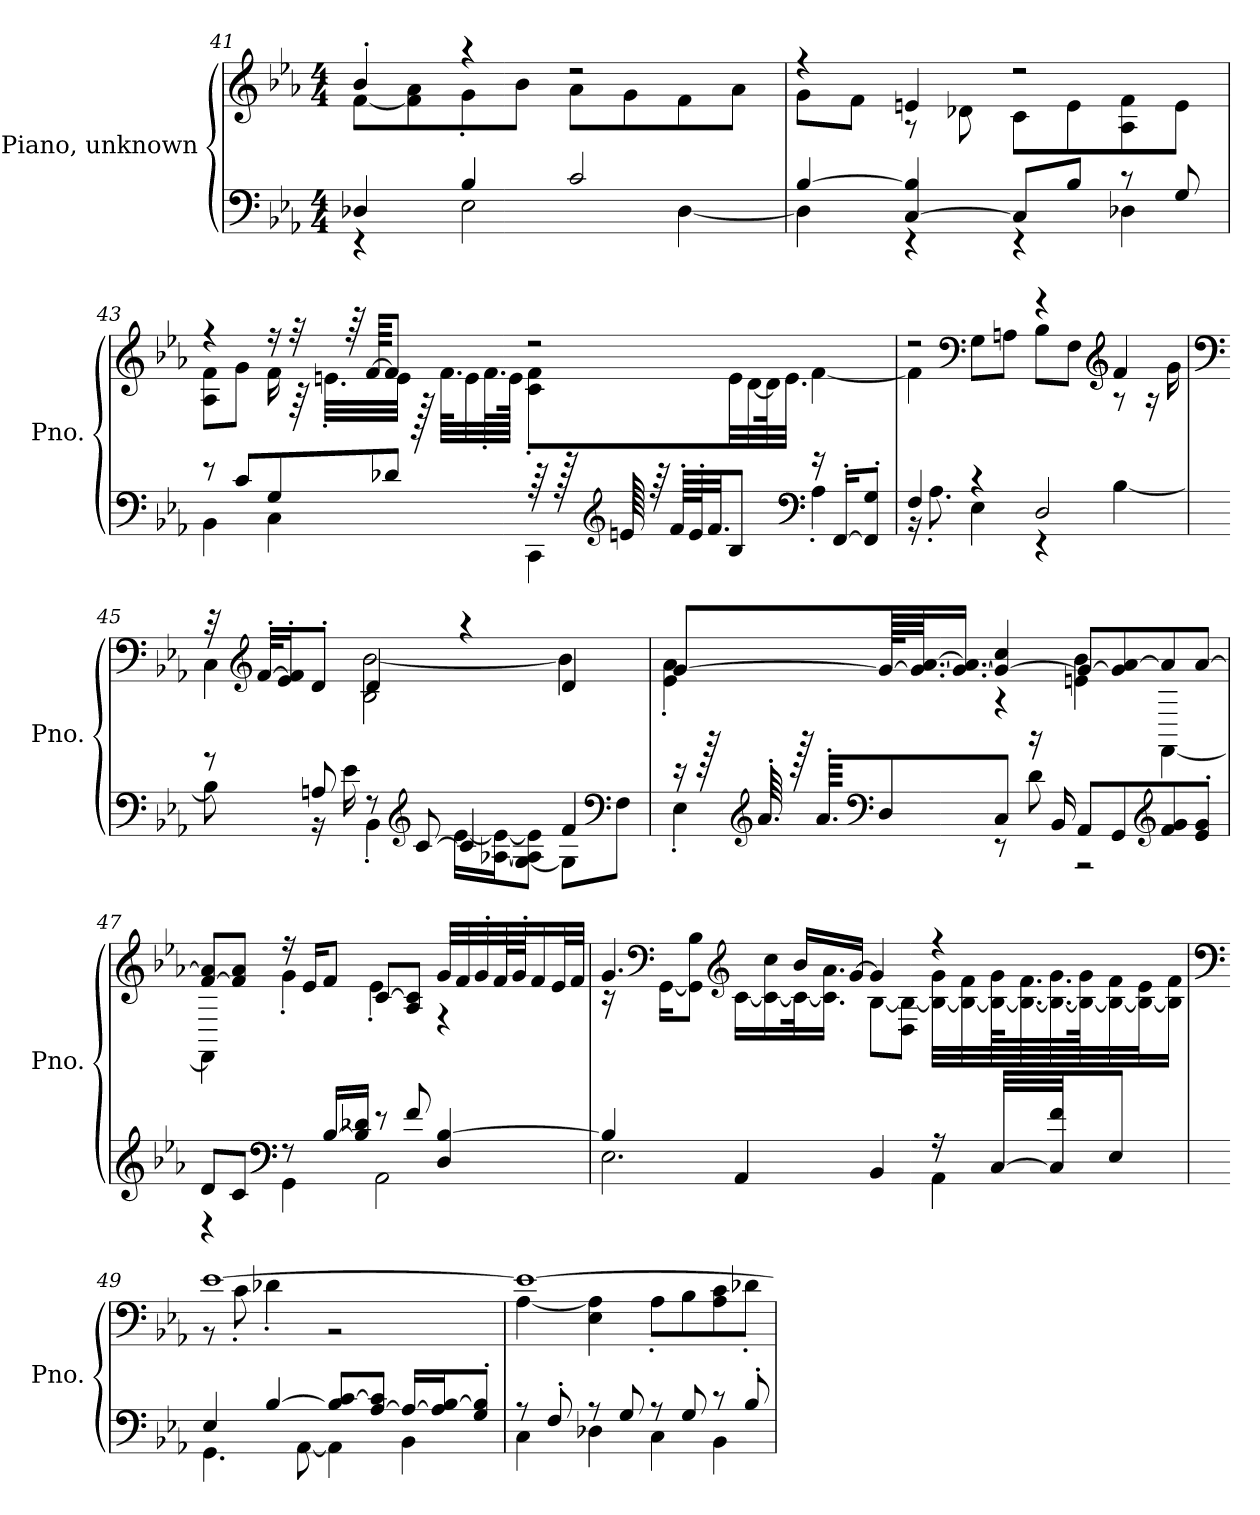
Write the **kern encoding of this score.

**kern	**kern
*part1	*part1
*staff2	*staff1
*I"Piano, unknown	*
*I'Pno.	*
*clefF4	*clefG2
*k[b-e-a-]	*k[b-e-a-]
*M4/4	*M4/4
=41	=41
*^	*^
4D-X/	4r	4b-'/	[8f\L
.	.	.	8f\] 8a-\
4B-/	2E-\	4r	8g'\
.	.	.	8b-\J
2c/	.	2r	8a-\L
.	.	.	8g\
.	[4D-\	.	8f\
.	.	.	8a-\J
!!LO:LB:g=z	!!
=42	=42	=42	=42
[4B-/	4D-\]	4r	8g\L
.	.	.	8f\J
[4C/ 4B-/]	4r	4en/	8r
.	.	.	8d-X\
8C/L]	4r	2r	8c\L
8B-/J	.	.	8e\
8r	4D-X\	.	8A-\ 8f\
8G/	.	.	8e\J
!!LO:PB:g=z	!!
=43	=43	=43	=43
8r	4BB-\	4r	8A-\ 8f\L
8c/L	.	.	8g\J
8G/	4C\	16r	16f\
.	.	32r	64r
.	.	.	32.en'\LLL
.	.	64r	.
.	.	[64f/KKKL	.
8d-X/J	.	8f/J]	32e\JJJ
.	.	.	128r
.	.	.	64.f\KLLL
.	.	.	32e\
.	.	.	64.f'\L
.	.	.	128e\JJJJk
64r	4CC\	2r	8c\' 8f\'L
128r	.	.	.
*clefG2	*	*	*
128en/	.	.	.
64r	.	.	.
64f'/LLLL	.	.	.
64e'/J	.	.	.
32.f/JJ	.	.	.
8B-/J	.	.	32e\LL
.	.	.	[32d\
.	.	.	64d\K]
.	.	.	32.e\JJJ
*clefF4	*	*	*
16r	4A-'\	.	[4f\
[16FF'/KL	.	.	.
8FF/]' 8G/'J	.	.	.
!!LO:LB:g=z	!!
=44	=44	=44	=44
4F/	16r	2r	4f\]
.	8.A-'\	.	.
*	*	*clefF4	*
4r	4E-\	.	8G\L
.	.	.	8An\J
2D/	4r	4r	8B-\L
.	.	.	8F\J
*	*	*clefG2	*
.	[4B-\	4f/	8r
.	.	.	16r
.	.	.	16g\
=45	=45	=45	=45
*	*	*clefF4	*
8r	8B-\]	32r	4C\
*	*	*clefG2	*
.	.	[32f'/KLL	.
.	.	16e-/' 16f/]'J	.
8An/	16r	8d'/J	.
.	16e-\	.	.
8r	4BB-'\	4d/	2B-\ [2b-\
*clefG2	*	*	*
[8c/	.	.	.
4c/]	[16e-\LL	4r	.
.	[16A-X\ 16e-\_J	.	.
.	[8G\ 8A-\] 8e-\]J	.	.
4f/	8G\L]	4d/	4b-\]
*clefF4	*	*	*
.	8F\J	.	.
!!LO:LB:g=z	!!
=46	=46	=46	=46
16r	4E-'\	[8g/L	4e-\' 4a-\'
128r	.	.	.
*clefG2	*	*	*
64.a-'/	.	.	.
128r	.	.	.
64.a-'/KKKL	.	.	.
*clefF4	*	*	*
8D/	.	128g/KLLL_	.
.	.	64.g/_ [64.a-/JJ	.
.	.	16.g/_ 16.a-/]JJ	.
8C/J	8r	4g/_ 4cc/	4r
16r	8d\	.	.
16BB-/	.	.	.
8AA-/L	2r	8g/L_	4en\ 4b-\
8GG/	.	8g/] [8a-/	.
*clefG2	*	*	*
8f/ 8g/	.	8a-/]	[4FF\
8e-/' 8g/'J	.	[8a-/J	.
!!LO:LB:g=z	!!
=47	=47	=47	=47
8d/L	4r	[8f/ 8a-/]L	4FF\]
8c/J	.	8f/] 8a-/J	.
*clefF4	*	*	*
8r	4GG\	16r	4g'\
.	.	16e-/KL	.
[16B-/LL	.	8f/J	.
16B-/] 16d-X/JJ	.	.	.
8r	2AA-\	[8c/L	4e-'\
8f/	.	8A-/ 8c/]J	.
4D/ [4B-/	.	32g/LLL	4r
.	.	32f/	.
.	.	32g'/	.
.	.	64f/L	.
.	.	64g'/JJ	.
.	.	16f/	.
.	.	32e-/L	.
.	.	32f/JJJ	.
!!LO:LB:g=z	!!
=48	=48	=48	=48
4B-/]	2.E-\	4.g/	16r
*	*	*clefF4	*
.	.	.	[16GG\KL
.	.	.	8GG\] 8B-\J
*	*	*clefG2	*
4AA-/	.	.	[16c\LL
.	.	.	16c\_ 16cc\
.	.	16b-/LL	32c\K_
.	.	.	16.c\] 16.a-\JJ
.	.	[16g/JJ	.
4BB-/	.	4g/]	[8B-\L
.	.	.	8D\ 8B-\_J
16r	4AA-\	4r	32B-\_ 32g\LLL
.	.	.	32B-\_ 32f\
[32C/LLL	.	.	128B-\_ 128g\KL
.	.	.	64.B-\_ 64.f\
32C/] 32f/JJ	.	.	64.B-\_ 64.g\
.	.	.	128B-\_ 128g\JK
8E-/J	.	.	32B-\_ 32f\
.	.	.	32B-\_ 32e-\J
.	.	.	16B-\] 16f\JJ
!!LO:LB:g=z	!!
=49	=49	=49	=49
*	*	*clefF4	*
4E-/	4.GG\	[1e-	8r
.	.	.	8c'\
[4B-/	.	.	4d-X'\
.	[8AA-\	.	.
8B-/] [8c/L	4AA-\]	.	2r
[8A-/ 8c/]J	.	.	.
16A-/LL_	4BB-\	.	.
16A-/] [16B-/J	.	.	.
8G/' 8B-/]'J	.	.	.
=50	=50	=50	=50
8r	4C\	1e-_	[4A-\
8F'/	.	.	.
8r	4D-X\	.	4E-\ 4A-\]
8G/	.	.	.
8r	4C\	.	8A-'\L
8G/	.	.	8B-\
8r	4BB-\	.	8A-\ 8c\
8B-'/	.	.	8d-X'\J
*v	*v	*	*
*	*v	*v
=	=
*-	*-
